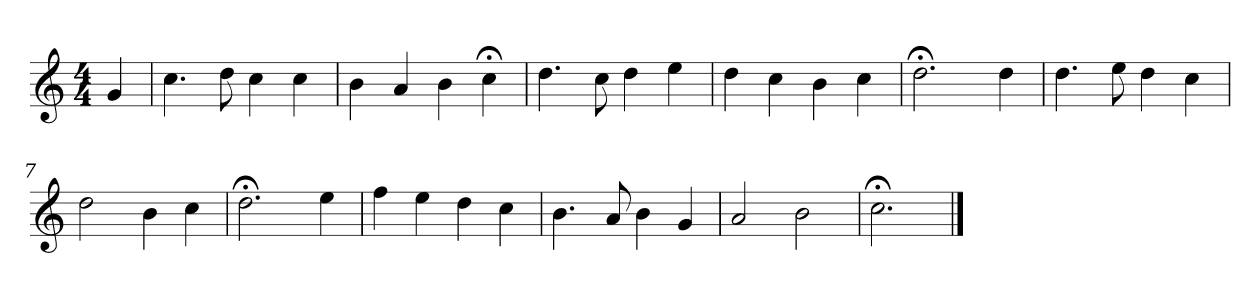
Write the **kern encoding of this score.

**kern
*part1
*staff1
*k[]
*C:
*M4/4
*MM120
=
4g
=1
4.cc
8dd
4cc
4cc
=2
4b
4a
4b
4cc;<
=3
4.dd
8cc
4dd
4ee
=4
4dd
4cc
4b
4cc
=5
2.dd;<
4dd
=6
4.dd
8ee
4dd
4cc
=7
2dd
4b
4cc
=8
2.dd;<
4ee
=9
4ff
4ee
4dd
4cc
=10
4.b
8a
4b
4g
=11
2a
2b
=12
2.cc;<
==
*-
